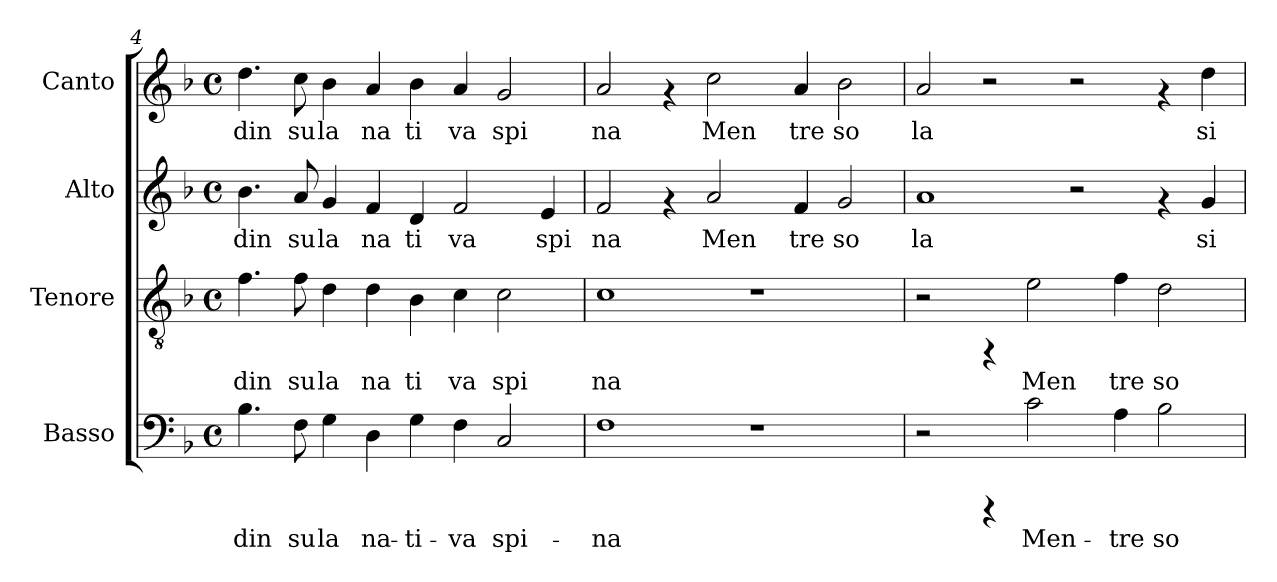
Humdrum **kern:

**kern	**text	**kern	**text	**kern	**text	**kern	**text
*part4	*part4	*part3	*part3	*part2	*part2	*part1	*part1
*staff4	*staff4	*staff3	*staff3	*staff2	*staff2	*staff1	*staff1
*I"Basso	*	*I"Tenore	*	*I"Alto	*	*I"Canto	*
!!LO:LB:g=z
*clefF4	*	*clefGv2	*	*clefG2	*	*clefG2	*
*k[b-]	*	*k[b-]	*	*k[b-]	*	*k[b-]	*
*F:	*	*F:	*	*F:	*	*F:	*
*M4/4	*	*M4/4	*	*M4/4	*	*M4/4	*
*met(c)	*	*met(c)	*	*met(c)	*	*met(c)	*
=4	=4	=4	=4	=4	=4	=4	=4
!	!LO:LY:b:cj	!	!LO:LY:b:cj	!	!LO:LY:b:cj	!	!LO:LY:b:cj
4.B-\	-din	4.f\	din	4.b-\	din	4.dd\	din
!	!LO:LY:b:cj	!	!LO:LY:b:cj	!	!LO:LY:b:cj	!	!LO:LY:b:cj
8F\	su	8f\	su	8a/	su	8cc\	su
!	!LO:LY:b:cj	!	!LO:LY:b:cj	!	!LO:LY:b:cj	!	!LO:LY:b:cj
4G\	la	4d\	la	4g/	la	4b-\	la
!	!LO:LY:b:cj	!	!LO:LY:b:cj	!	!LO:LY:b:cj	!	!LO:LY:b:cj
4D\	na-	4d\	na	4f/	na	4a/	na
!	!LO:LY:b:cj	!	!LO:LY:b:cj	!	!LO:LY:b:cj	!	!LO:LY:b:cj
4G\	-ti-	4B-\	ti	4d/	ti	4b-\	ti
!	!LO:LY:b:cj	!	!LO:LY:b:cj	!	!LO:LY:b:cj	!	!LO:LY:b:cj
4F\	-va	4c\	va	2f/	va	4a/	va
!	!LO:LY:b:cj	!	!LO:LY:b:cj	!	!	!	!LO:LY:b:cj
2C/	spi-	2c\	spi	.	.	2g/	spi
!	!	!	!	!	!LO:LY:b:cj	!	!
.	.	.	.	4e/	spi	.	.
=5	=5	=5	=5	=5	=5	=5	=5
!	!LO:LY:b:cj	!	!LO:LY:b:cj	!	!LO:LY:b:cj	!	!LO:LY:b:cj
1F	-na	1c	na	2f/	na	2a>/	na
.	.	.	.	4rf	.	4rf	.
!	!	!	!	!	!LO:LY:b:cj	!	!LO:LY:b:cj
.	.	.	.	2a/	Men	2cc\	Men
1r	.	1r	.	.	.	.	.
!	!	!	!	!	!LO:LY:b:cj	!	!LO:LY:b:cj
.	.	.	.	4f/	tre	4a/	tre
!	!	!	!	!	!LO:LY:b:cj	!	!LO:LY:b:cj
.	.	.	.	2g/	so	2b-\	so
=6	=6	=6	=6	=6	=6	=6	=6
!	!	!	!	!	!LO:LY:b:cj	!	!LO:LY:b:cj
2r	.	2r	.	1a	la	2a/	la
4rCCC	.	4rFF	.	.	.	2r	.
!	!LO:LY:b:cj	!	!LO:LY:b:cj	!	!	!	!
2c\	Men-	2e\	Men	.	.	.	.
.	.	.	.	2r	.	2r	.
!	!LO:LY:b:cj	!	!LO:LY:b:cj	!	!	!	!
4A\	-tre	4f\	tre	.	.	.	.
!	!LO:LY:b:cj	!	!LO:LY:b:cj	!	!	!	!
2B-\	so-	2d\	so	4rf	.	4rf	.
!	!	!	!	!	!LO:LY:b:cj	!	!LO:LY:b:cj
.	.	.	.	4g/	si	4dd\	si
=	=	=	=	=	=	=	=
*-	*-	*-	*-	*-	*-	*-	*-
